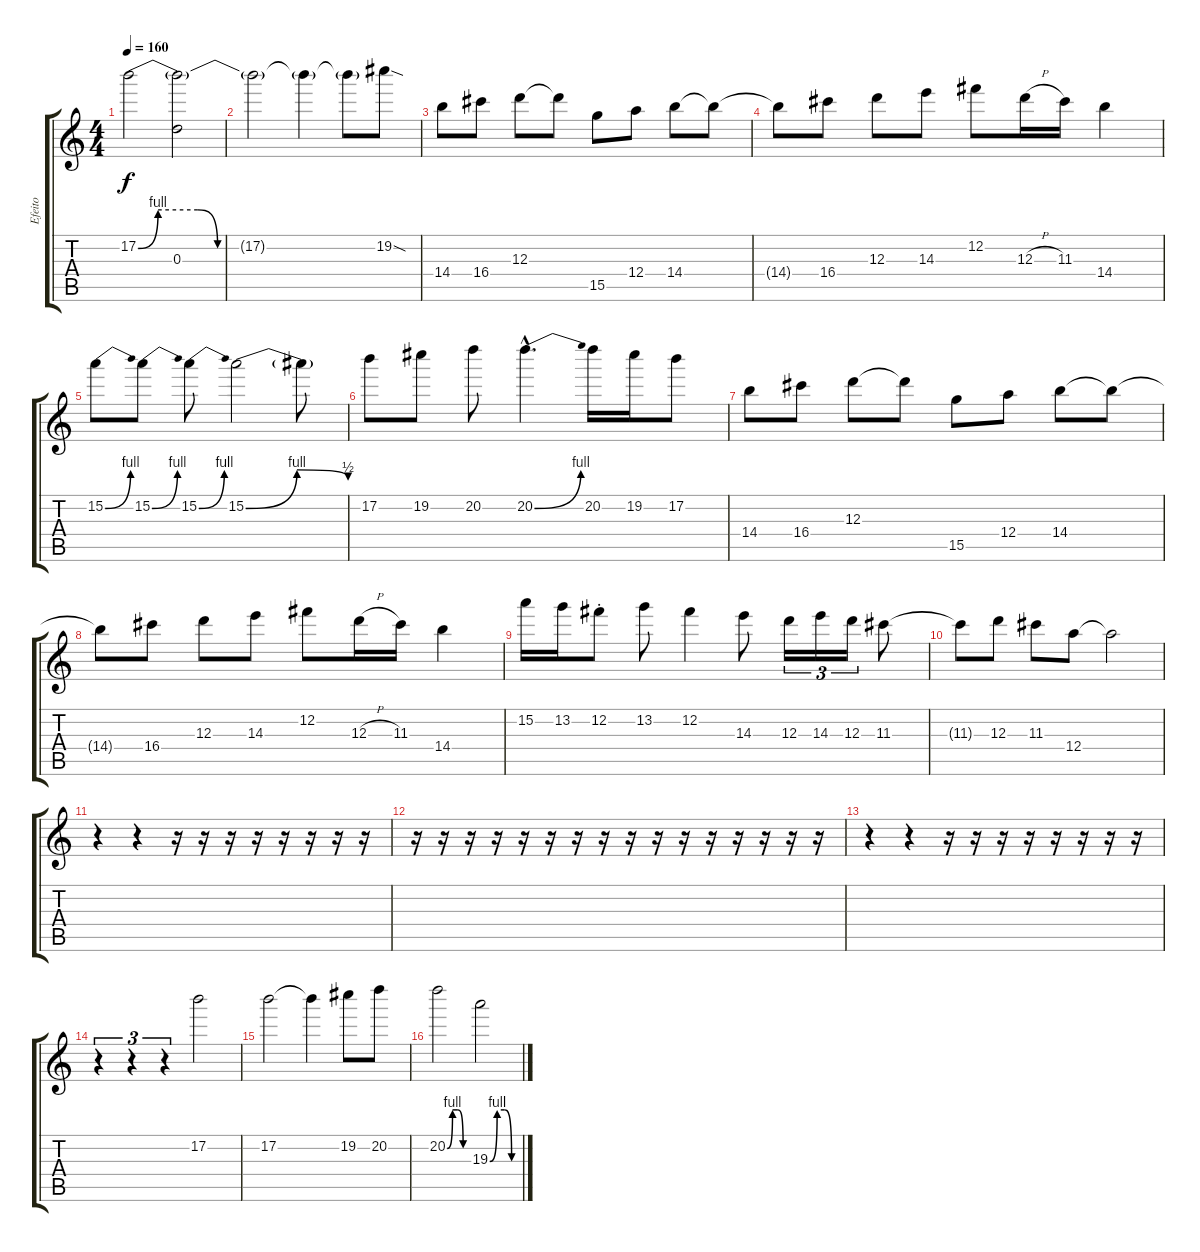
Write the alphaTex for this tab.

\track ("Efeito" "Efeito") {instrument overdrivenguitar}
\staff {score tabs}
\tuning (B4 Gb4 D4 A3 E3 B2) {hide}
\ts (4 4)
\tempo 160
\clef g2
\ks c
17.2{be (custom 0 0 5 4 15 4 20 0 60 0)}.2{dy f} (17.2{t} 0.3).2 |
17.2{t}.2 17.2{t}.4 17.2{t}.8 19.2{sod}.8 |
14.4.8 16.4.8 12.3.8 12.3{t}.8 15.5.8 12.4.8 14.4.8 14.4{t}.8 |
14.4{t}.8 16.4.8 12.3.8 14.3.8 12.2.8 12.3{h}.16 11.3.16 14.4.4 |
15.2{be (bend 0 0 60 4)}.8 15.2{be (bend 0 0 60 4)}.8 15.2{be (bend 0 0 60 4)}.8 15.2{be (bendrelease 0 0 15 4 45 4 60 2)}.2 15.2{t}.8 |
17.2.8 19.2.8 20.2.8 20.2{be (bend 0 0 60 4) hac}.4{d} 20.2.16 19.2.16 17.2.8 |
14.4.8 16.4.8 12.3.8 12.3{t}.8 15.5.8 12.4.8 14.4.8 14.4{t}.8 |
14.4{t}.8 16.4.8 12.3.8 14.3.8 12.2.8 12.3{h}.16 11.3.16 14.4.4 |
15.2.16 13.2.16 12.2{st}.8 13.2.8 12.2.4 14.3.8 12.3.16{tu (3 2)} 14.3.16{tu (3 2)} 12.3.16{tu (3 2)} 11.3.8 |
11.3{t}.8 12.3.8 11.3.8 12.4.8 12.4{t}.2 |
r.4 r.4 r.16 r.16 r.16 r.16 r.16 r.16 r.16 r.16 |
r.16 r.16 r.16 r.16 r.16 r.16 r.16 r.16 r.16 r.16 r.16 r.16 r.16 r.16 r.16 r.16 |
r.4 r.4 r.16 r.16 r.16 r.16 r.16 r.16 r.16 r.16 |
r.4{tu (3 2)} r.4{tu (3 2)} r.4{tu (3 2)} 17.2.2 |
17.2.2 17.2{t}.4 19.2.8 20.2.8 |
20.2{be (custom 0 0 15 4 30 4 45 0 60 0)}.2 19.3{be (custom 0 0 15 4 30 4 45 0 60 0)}.2
